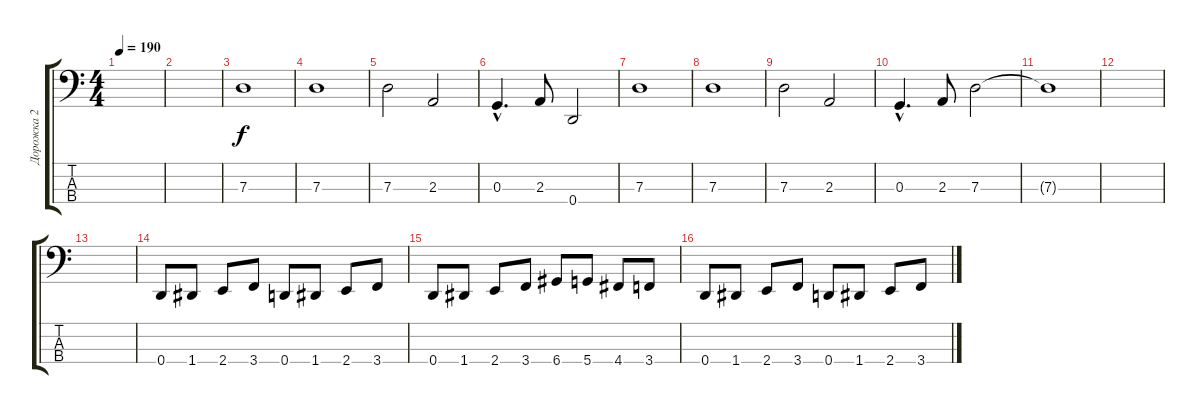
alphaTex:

\track ("Дорожка 2" "Дорожка 2") {instrument electricbasspick}
\staff {score tabs}
\tuning (F2 C2 G1 D1) {hide}
\ts (4 4)
\tempo 190
\clef f4
\ks c
|
|
7.3.1 |
7.3.1 |
7.3.2 2.3.2 |
0.3{hac}.4{d} 2.3.8 0.4.2 |
7.3.1 |
7.3.1 |
7.3.2 2.3.2 |
0.3{hac}.4{d} 2.3.8 7.3.2 |
7.3{t}.1 |
|
|
0.4.8 1.4.8 2.4.8 3.4.8 0.4.8 1.4.8 2.4.8 3.4.8 |
0.4.8 1.4.8 2.4.8 3.4.8 6.4.8 5.4.8 4.4.8 3.4.8 |
0.4.8 1.4.8 2.4.8 3.4.8 0.4.8 1.4.8 2.4.8 3.4.8
